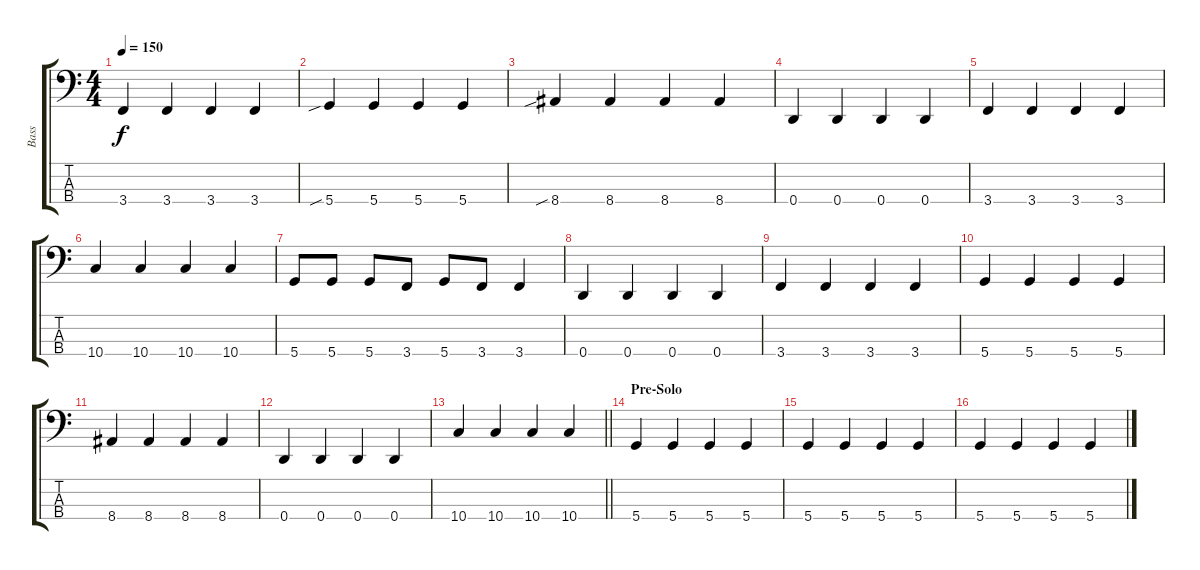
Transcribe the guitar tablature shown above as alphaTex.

\track ("Bass" "Bass") {instrument electricbasspick}
\staff {score tabs}
\tuning (G2 D2 A1 D1) {hide}
\ts (4 4)
\tempo 150
\clef f4
\ks c
3.4.4{dy f} 3.4.4 3.4.4 3.4.4 |
5.4{sib}.4 5.4.4 5.4.4 5.4.4 |
8.4{sib}.4 8.4.4 8.4.4 8.4.4 |
0.4.4 0.4.4 0.4.4 0.4.4 |
3.4.4 3.4.4 3.4.4 3.4.4 |
10.4.4 10.4.4 10.4.4 10.4.4 |
5.4.8 5.4.8 5.4.8 3.4.8 5.4.8 3.4.8 3.4.4 |
0.4.4 0.4.4 0.4.4 0.4.4 |
3.4.4 3.4.4 3.4.4 3.4.4 |
5.4.4 5.4.4 5.4.4 5.4.4 |
8.4.4 8.4.4 8.4.4 8.4.4 |
0.4.4 0.4.4 0.4.4 0.4.4 |
\barLineRight lightlight
10.4.4 10.4.4 10.4.4 10.4.4 |
\section ("" "Pre-Solo")
5.4.4 5.4.4 5.4.4 5.4.4 |
5.4.4 5.4.4 5.4.4 5.4.4 |
5.4.4 5.4.4 5.4.4 5.4.4
